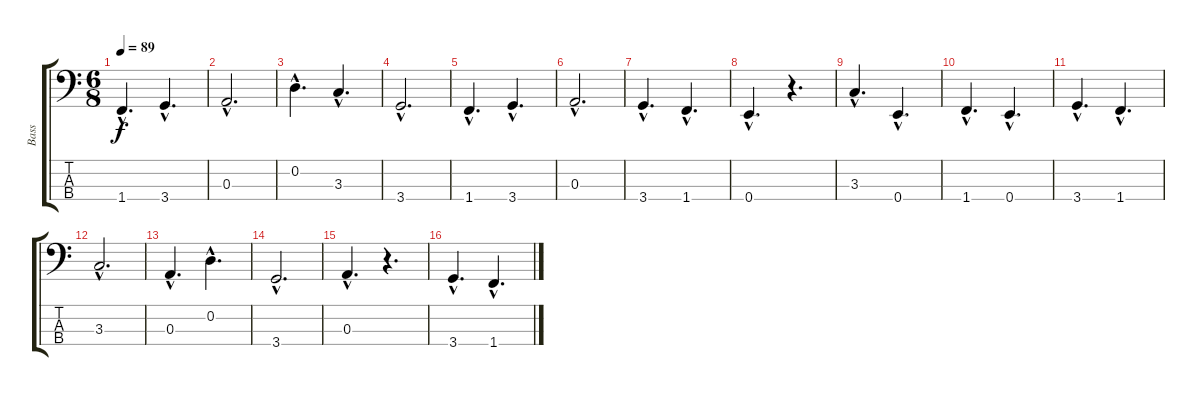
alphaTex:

\track ("Bass" "Bass") {instrument fretlessbass}
\staff {score tabs}
\tuning (G2 D2 A1 E1) {hide}
\ts (6 8)
\tempo 89
\clef f4
\ks c
1.4{hac}.4{d dy f instrument fretlessbass} 3.4{hac}.4{d} |
0.3{hac}.2{d} |
0.2{hac}.4{d} 3.3{hac}.4{d} |
3.4{hac}.2{d} |
1.4{hac}.4{d} 3.4{hac}.4{d} |
0.3{hac}.2{d} |
3.4{hac}.4{d} 1.4{hac}.4{d} |
0.4{hac}.4{d} r.4{d} |
3.3{hac}.4{d} 0.4{hac}.4{d} |
1.4{hac}.4{d} 0.4{hac}.4{d} |
3.4{hac}.4{d} 1.4{hac}.4{d} |
3.3{hac}.2{d} |
0.3{hac}.4{d} 0.2{hac}.4{d} |
3.4{hac}.2{d} |
0.3{hac}.4{d} r.4{d} |
3.4{hac}.4{d} 1.4{hac}.4{d}
